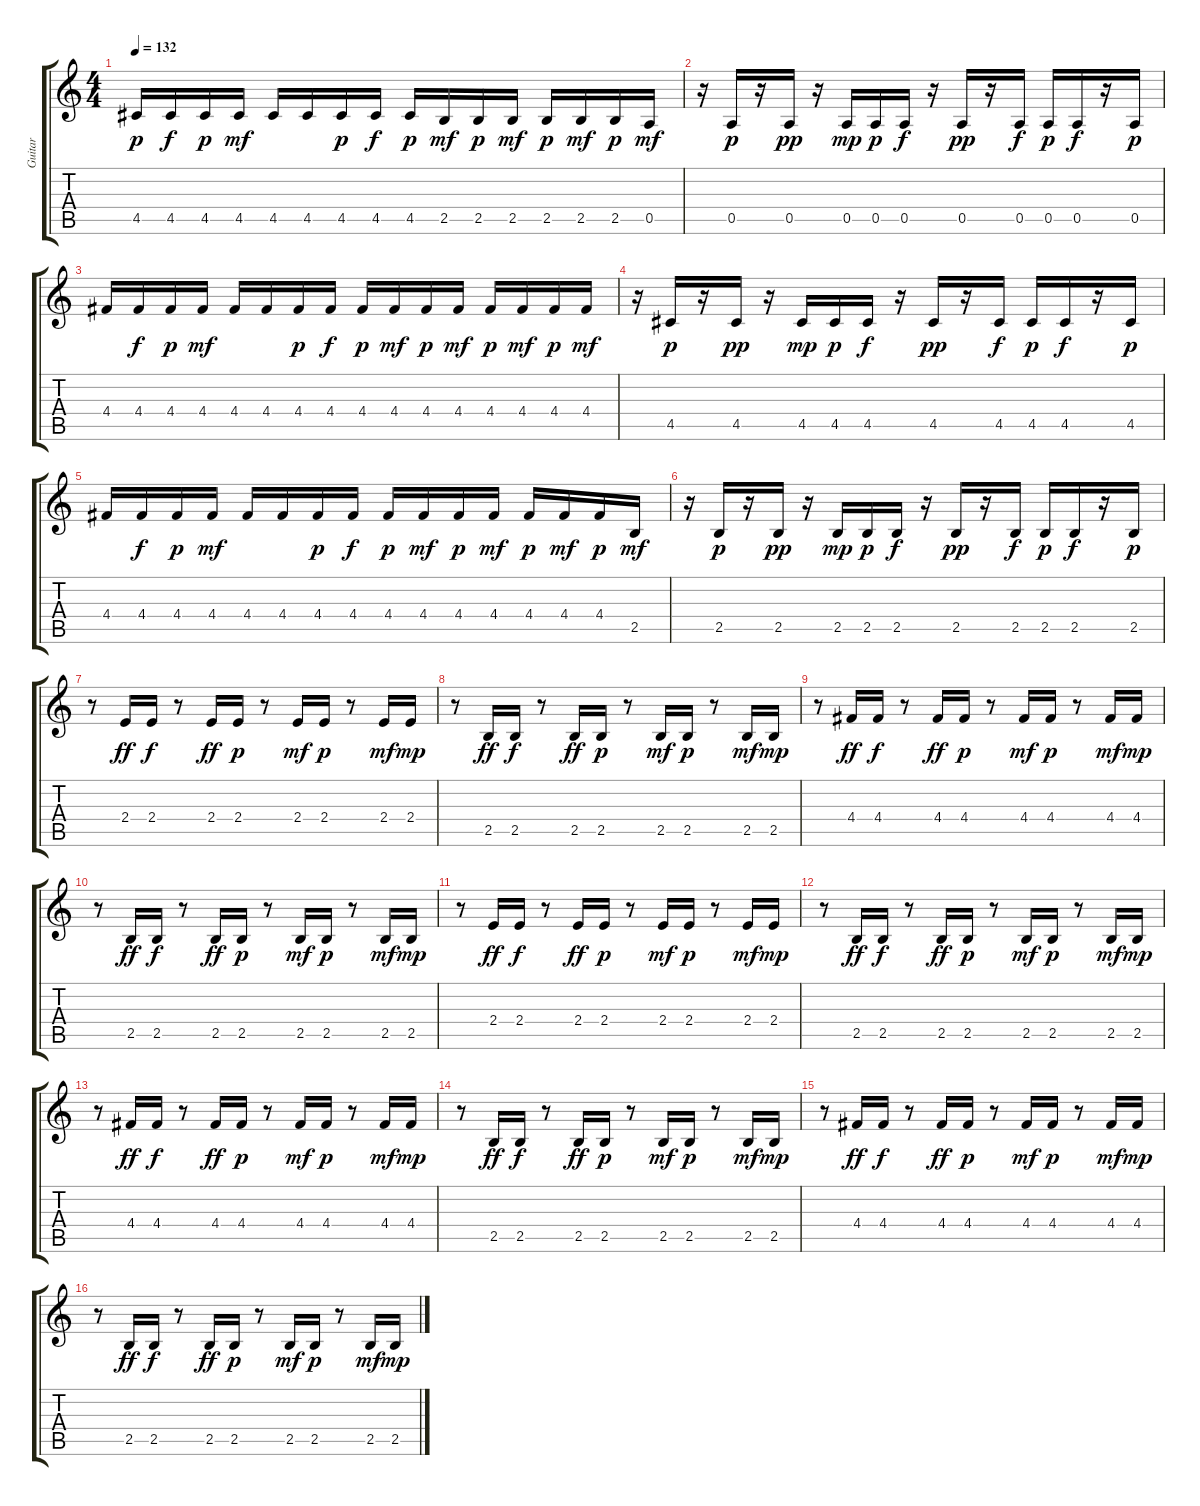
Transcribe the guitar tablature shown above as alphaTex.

\track ("Guitar" "Guitar") {instrument electricguitarmuted}
\staff {score tabs}
\tuning (E4 B3 G3 D3 A2 E2) {hide}
\ts (4 4)
\tempo 132
\clef g2
\ks c
4.5.16{dy p} 4.5.16{dy f} 4.5.16{dy p} 4.5.16{dy mf} 4.5.16 4.5.16 4.5.16{dy p} 4.5.16{dy f} 4.5.16{dy p} 2.5.16{dy mf} 2.5.16{dy p} 2.5.16{dy mf} 2.5.16{dy p} 2.5.16{dy mf} 2.5.16{dy p} 0.5.16{dy mf} |
r.16 0.5.16{dy p} r.16 0.5.16{dy pp} r.16 0.5.16{dy mp} 0.5.16{dy p} 0.5.16{dy f} r.16 0.5.16{dy pp} r.16 0.5.16{dy f} 0.5.16{dy p} 0.5.16{dy f} r.16 0.5.16{dy p} |
4.4.16 4.4.16{dy f} 4.4.16{dy p} 4.4.16{dy mf} 4.4.16 4.4.16 4.4.16{dy p} 4.4.16{dy f} 4.4.16{dy p} 4.4.16{dy mf} 4.4.16{dy p} 4.4.16{dy mf} 4.4.16{dy p} 4.4.16{dy mf} 4.4.16{dy p} 4.4.16{dy mf} |
r.16 4.5.16{dy p} r.16 4.5.16{dy pp} r.16 4.5.16{dy mp} 4.5.16{dy p} 4.5.16{dy f} r.16 4.5.16{dy pp} r.16 4.5.16{dy f} 4.5.16{dy p} 4.5.16{dy f} r.16 4.5.16{dy p} |
4.4.16 4.4.16{dy f} 4.4.16{dy p} 4.4.16{dy mf} 4.4.16 4.4.16 4.4.16{dy p} 4.4.16{dy f} 4.4.16{dy p} 4.4.16{dy mf} 4.4.16{dy p} 4.4.16{dy mf} 4.4.16{dy p} 4.4.16{dy mf} 4.4.16{dy p} 2.5.16{dy mf} |
r.16 2.5.16{dy p} r.16 2.5.16{dy pp} r.16 2.5.16{dy mp} 2.5.16{dy p} 2.5.16{dy f} r.16 2.5.16{dy pp} r.16 2.5.16{dy f} 2.5.16{dy p} 2.5.16{dy f} r.16 2.5.16{dy p} |
r.8 2.4.16{dy ff} 2.4.16{dy f} r.8 2.4.16{dy ff} 2.4.16{dy p} r.8 2.4.16{dy mf} 2.4.16{dy p} r.8 2.4.16{dy mf} 2.4.16{dy mp} |
r.8 2.5.16{dy ff} 2.5.16{dy f} r.8 2.5.16{dy ff} 2.5.16{dy p} r.8 2.5.16{dy mf} 2.5.16{dy p} r.8 2.5.16{dy mf} 2.5.16{dy mp} |
r.8 4.4.16{dy ff} 4.4.16{dy f} r.8 4.4.16{dy ff} 4.4.16{dy p} r.8 4.4.16{dy mf} 4.4.16{dy p} r.8 4.4.16{dy mf} 4.4.16{dy mp} |
r.8 2.5.16{dy ff} 2.5.16{dy f} r.8 2.5.16{dy ff} 2.5.16{dy p} r.8 2.5.16{dy mf} 2.5.16{dy p} r.8 2.5.16{dy mf} 2.5.16{dy mp} |
r.8 2.4.16{dy ff} 2.4.16{dy f} r.8 2.4.16{dy ff} 2.4.16{dy p} r.8 2.4.16{dy mf} 2.4.16{dy p} r.8 2.4.16{dy mf} 2.4.16{dy mp} |
r.8 2.5.16{dy ff} 2.5.16{dy f} r.8 2.5.16{dy ff} 2.5.16{dy p} r.8 2.5.16{dy mf} 2.5.16{dy p} r.8 2.5.16{dy mf} 2.5.16{dy mp} |
r.8 4.4.16{dy ff} 4.4.16{dy f} r.8 4.4.16{dy ff} 4.4.16{dy p} r.8 4.4.16{dy mf} 4.4.16{dy p} r.8 4.4.16{dy mf} 4.4.16{dy mp} |
r.8 2.5.16{dy ff} 2.5.16{dy f} r.8 2.5.16{dy ff} 2.5.16{dy p} r.8 2.5.16{dy mf} 2.5.16{dy p} r.8 2.5.16{dy mf} 2.5.16{dy mp} |
r.8 4.4.16{dy ff} 4.4.16{dy f} r.8 4.4.16{dy ff} 4.4.16{dy p} r.8 4.4.16{dy mf} 4.4.16{dy p} r.8 4.4.16{dy mf} 4.4.16{dy mp} |
r.8 2.5.16{dy ff} 2.5.16{dy f} r.8 2.5.16{dy ff} 2.5.16{dy p} r.8 2.5.16{dy mf} 2.5.16{dy p} r.8 2.5.16{dy mf} 2.5.16{dy mp}
